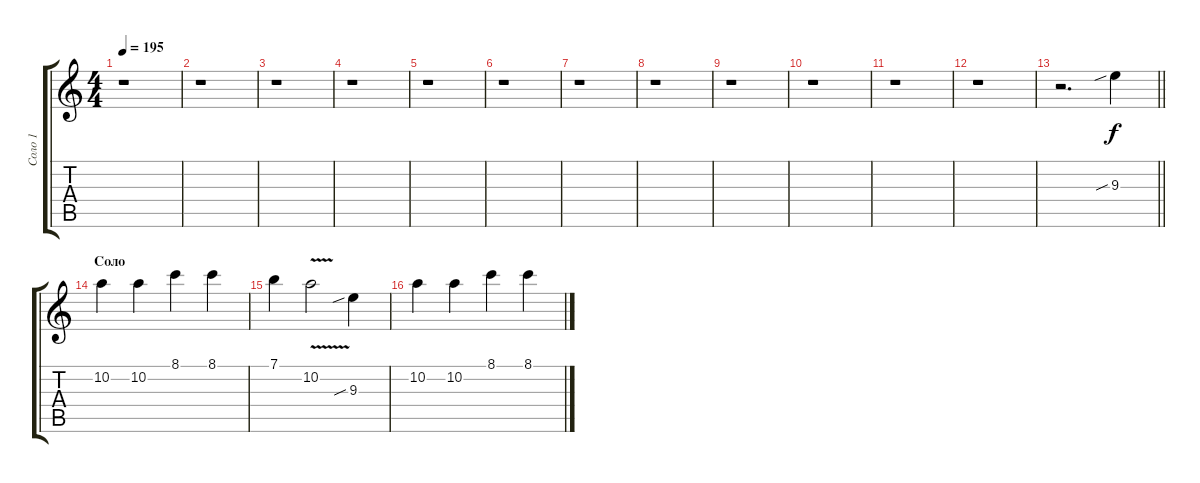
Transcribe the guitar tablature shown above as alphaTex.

\track ("Соло 1" "Соло 1") {instrument overdrivenguitar}
\staff {score tabs}
\tuning (E4 B3 G3 D3 A2 E2) {hide}
\ts (4 4)
\tempo 195
\clef g2
\ks c
r.1{dy f} |
r.1 |
r.1 |
r.1 |
r.1 |
r.1 |
r.1 |
r.1 |
r.1 |
r.1 |
r.1 |
r.1 |
\barLineRight lightlight
r.2{d} 9.3{sib}.4 |
\section ("" "Соло")
10.2.4 10.2.4 8.1.4 8.1.4 |
7.1.4 10.2{v}.2 9.3{sib}.4 |
10.2.4 10.2.4 8.1.4 8.1.4
